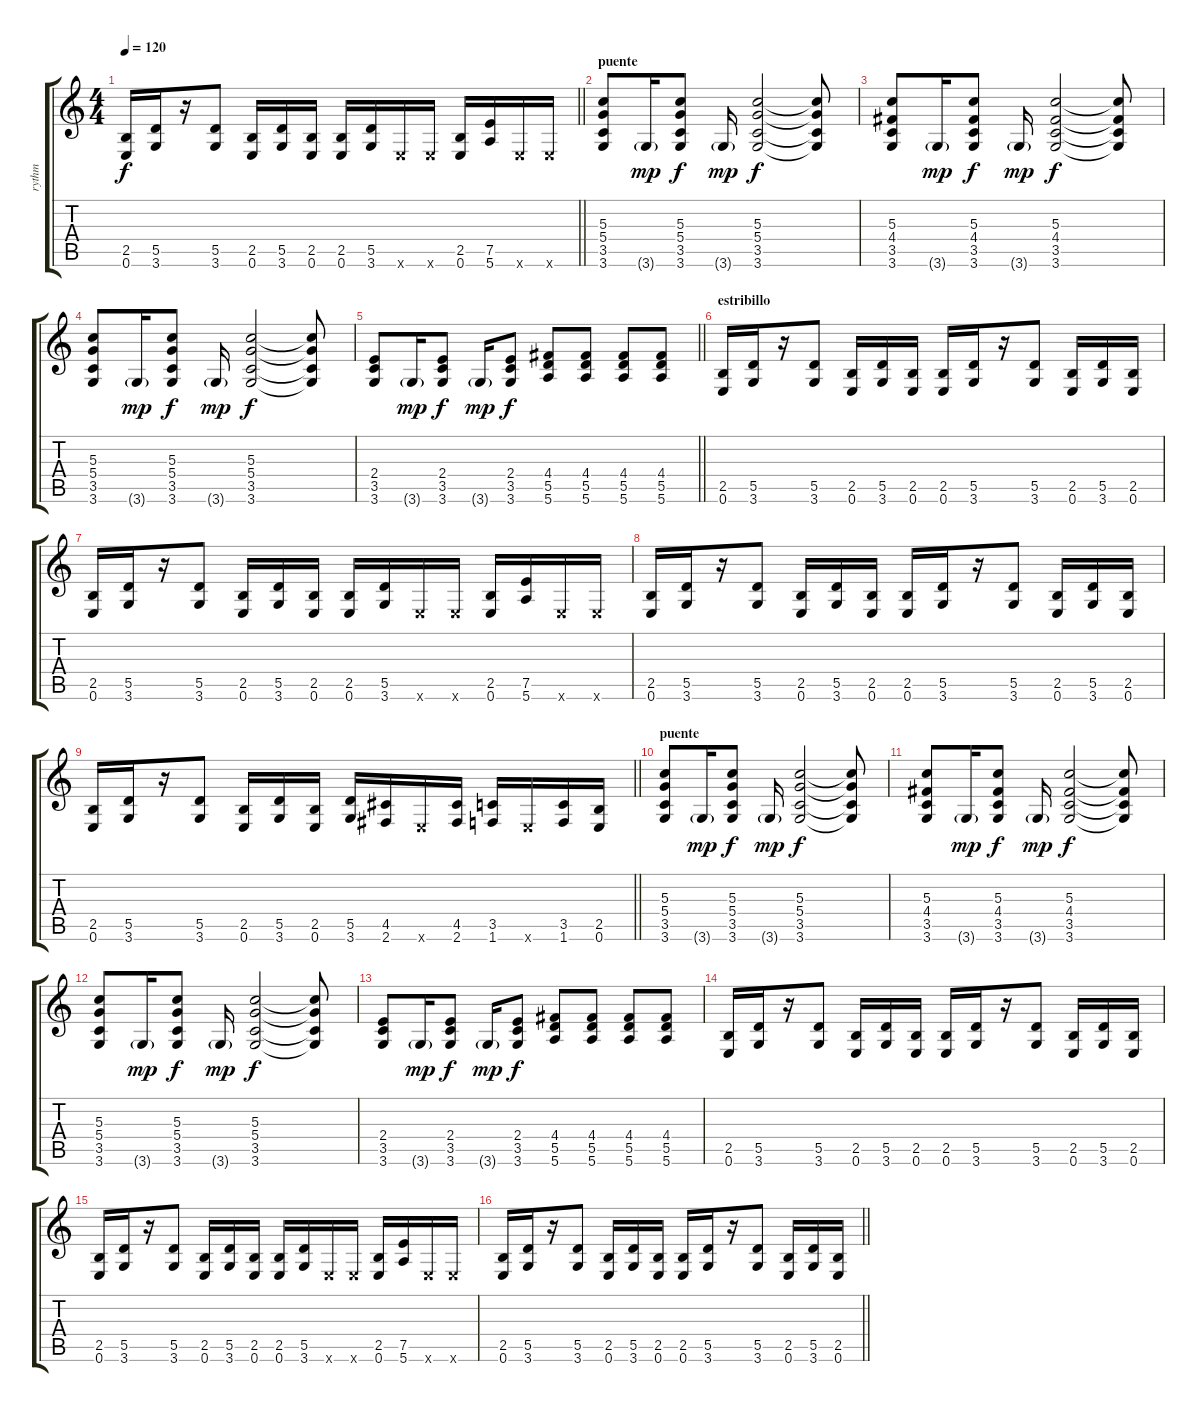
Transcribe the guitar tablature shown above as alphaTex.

\track ("rythm" "rythm") {instrument overdrivenguitar}
\staff {score tabs}
\tuning (E4 B3 G3 D3 A2 E2) {hide}
\ts (4 4)
\tempo 120
\clef g2
\barLineRight lightlight
\ks c
(2.5 0.6).16{dy f} (5.5 3.6).16 r.16 (5.5 3.6).8 (2.5 0.6).16 (5.5 3.6).16 (2.5 0.6).16 (2.5 0.6).16 (5.5 3.6).16 0.6{x}.16 0.6{x}.16 (2.5 0.6).16 (7.5 5.6).16 0.6{x}.16 0.6{x}.16 |
\section ("" "puente")
(5.3 5.4 3.5 3.6).8 3.6{g}.16{dy mp} (5.3 5.4 3.5 3.6).8{dy f} 3.6{g}.16{dy mp} (5.3 5.4 3.5 3.6).2{dy f} (5.3{t} 5.4{t} 3.5{t} 3.6{t}).8 |
(5.3 4.4 3.5 3.6).8 3.6{g}.16{dy mp} (5.3 4.4 3.5 3.6).8{dy f} 3.6{g}.16{dy mp} (5.3 4.4 3.5 3.6).2{dy f} (5.3{t} 4.4{t} 3.5{t} 3.6{t}).8 |
(5.3 5.4 3.5 3.6).8 3.6{g}.16{dy mp} (5.3 5.4 3.5 3.6).8{dy f} 3.6{g}.16{dy mp} (5.3 5.4 3.5 3.6).2{dy f} (5.3{t} 5.4{t} 3.5{t} 3.6{t}).8 |
\barLineRight lightlight
(2.4 3.5 3.6).8 3.6{g}.16{dy mp} (2.4 3.5 3.6).8{dy f} 3.6{g}.16{dy mp} (2.4 3.5 3.6).8{dy f} (4.4 5.5 5.6).8 (4.4 5.5 5.6).8 (4.4 5.5 5.6).8 (4.4 5.5 5.6).8 |
\section ("" "estribillo")
(2.5 0.6).16 (5.5 3.6).16 r.16 (5.5 3.6).8 (2.5 0.6).16 (5.5 3.6).16 (2.5 0.6).16 (2.5 0.6).16 (5.5 3.6).16 r.16 (5.5 3.6).8 (2.5 0.6).16 (5.5 3.6).16 (2.5 0.6).16 |
(2.5 0.6).16 (5.5 3.6).16 r.16 (5.5 3.6).8 (2.5 0.6).16 (5.5 3.6).16 (2.5 0.6).16 (2.5 0.6).16 (5.5 3.6).16 0.6{x}.16 0.6{x}.16 (2.5 0.6).16 (7.5 5.6).16 0.6{x}.16 0.6{x}.16 |
(2.5 0.6).16 (5.5 3.6).16 r.16 (5.5 3.6).8 (2.5 0.6).16 (5.5 3.6).16 (2.5 0.6).16 (2.5 0.6).16 (5.5 3.6).16 r.16 (5.5 3.6).8 (2.5 0.6).16 (5.5 3.6).16 (2.5 0.6).16 |
\barLineRight lightlight
(2.5 0.6).16 (5.5 3.6).16 r.16 (5.5 3.6).8 (2.5 0.6).16 (5.5 3.6).16 (2.5 0.6).16 (5.5 3.6).16 (4.5 2.6).16 0.6{x}.16 (4.5 2.6).16 (3.5 1.6).16 0.6{x}.16 (3.5 1.6).16 (2.5 0.6).16 |
\section ("" "puente")
(5.3 5.4 3.5 3.6).8 3.6{g}.16{dy mp} (5.3 5.4 3.5 3.6).8{dy f} 3.6{g}.16{dy mp} (5.3 5.4 3.5 3.6).2{dy f} (5.3{t} 5.4{t} 3.5{t} 3.6{t}).8 |
(5.3 4.4 3.5 3.6).8 3.6{g}.16{dy mp} (5.3 4.4 3.5 3.6).8{dy f} 3.6{g}.16{dy mp} (5.3 4.4 3.5 3.6).2{dy f} (5.3{t} 4.4{t} 3.5{t} 3.6{t}).8 |
(5.3 5.4 3.5 3.6).8 3.6{g}.16{dy mp} (5.3 5.4 3.5 3.6).8{dy f} 3.6{g}.16{dy mp} (5.3 5.4 3.5 3.6).2{dy f} (5.3{t} 5.4{t} 3.5{t} 3.6{t}).8 |
(2.4 3.5 3.6).8 3.6{g}.16{dy mp} (2.4 3.5 3.6).8{dy f} 3.6{g}.16{dy mp} (2.4 3.5 3.6).8{dy f} (4.4 5.5 5.6).8 (4.4 5.5 5.6).8 (4.4 5.5 5.6).8 (4.4 5.5 5.6).8 |
(2.5 0.6).16 (5.5 3.6).16 r.16 (5.5 3.6).8 (2.5 0.6).16 (5.5 3.6).16 (2.5 0.6).16 (2.5 0.6).16 (5.5 3.6).16 r.16 (5.5 3.6).8 (2.5 0.6).16 (5.5 3.6).16 (2.5 0.6).16 |
(2.5 0.6).16 (5.5 3.6).16 r.16 (5.5 3.6).8 (2.5 0.6).16 (5.5 3.6).16 (2.5 0.6).16 (2.5 0.6).16 (5.5 3.6).16 0.6{x}.16 0.6{x}.16 (2.5 0.6).16 (7.5 5.6).16 0.6{x}.16 0.6{x}.16 |
\barLineRight lightlight
(2.5 0.6).16 (5.5 3.6).16 r.16 (5.5 3.6).8 (2.5 0.6).16 (5.5 3.6).16 (2.5 0.6).16 (2.5 0.6).16 (5.5 3.6).16 r.16 (5.5 3.6).8 (2.5 0.6).16 (5.5 3.6).16 (2.5 0.6).16
